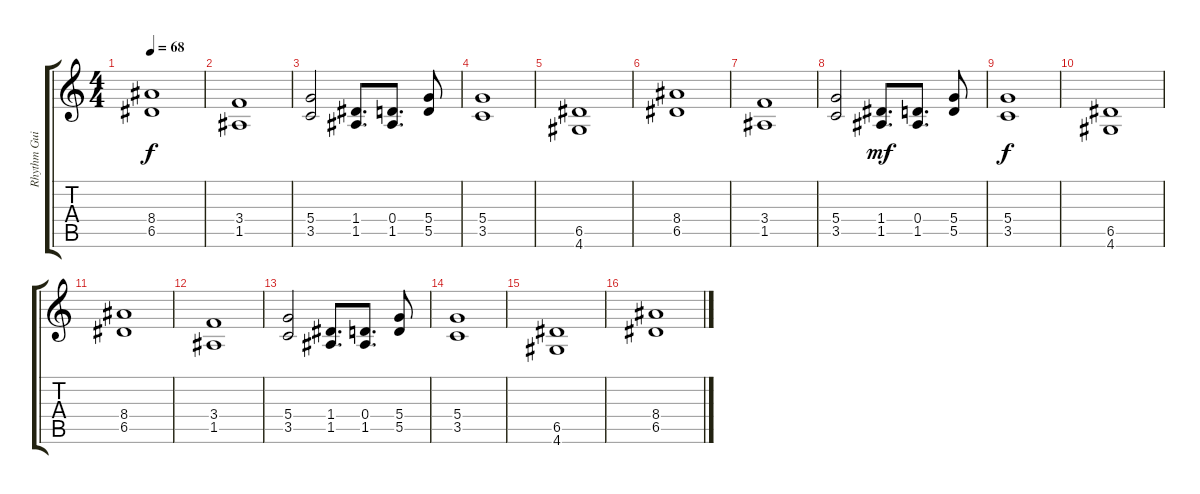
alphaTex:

\track ("Rhythm Guitar I" "Rhythm Gui") {instrument overdrivenguitar}
\staff {score tabs}
\tuning (E4 B3 G3 D3 A2 E2) {hide}
\ts (4 4)
\tempo 68
\clef g2
\ks c
(8.4 6.5).1{dy f} |
(3.4 1.5).1 |
(5.4 3.5).2 (1.4 1.5).8{d} (0.4 1.5).8{d} (5.4 5.5).8 |
(5.4 3.5).1 |
(6.5 4.6).1 |
(8.4 6.5).1 |
(3.4 1.5).1 |
(5.4 3.5).2 (1.4 1.5).8{d dy mf} (0.4 1.5).8{d} (5.4 5.5).8 |
(5.4 3.5).1{dy f volume 10} |
(6.5 4.6).1 |
(8.4 6.5).1 |
(3.4 1.5).1{volume 6} |
(5.4 3.5).2 (1.4 1.5).8{d} (0.4 1.5).8{d} (5.4 5.5).8 |
(5.4 3.5).1 |
(6.5 4.6).1{volume 0} |
(8.4 6.5).1
